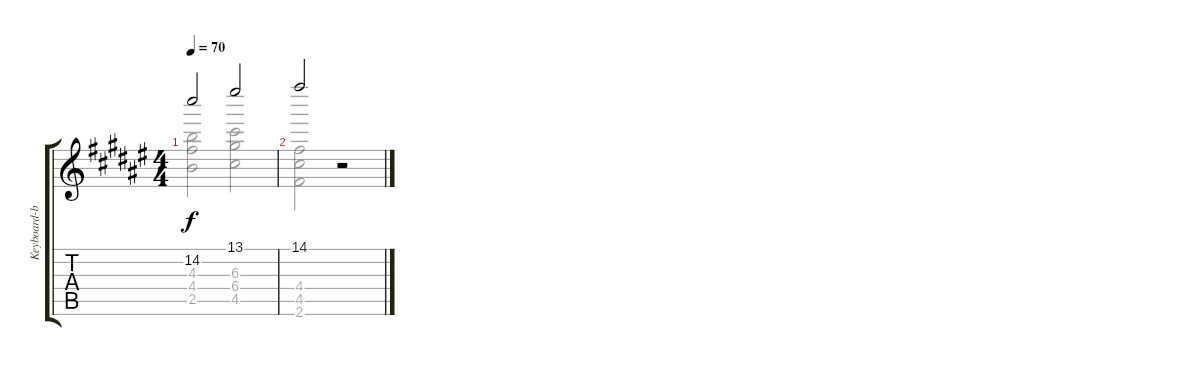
\track ("Keyboard-banjo" "Keyboard-b") {instrument banjo}
\staff {score tabs}
\tuning (E5 B4 G4 D4 A3 E3) {hide}
\displaytranspose 12
\voice
\ts (4 4)
\tempo 70
\clef g2
\ks f#
14.2.2{dy f} 13.1.2 |
14.1.2 r.2
\voice
\clef g2
\ottava regular
\simile none
\ks f#
(4.3 4.4 2.5).2{dy f} (6.3 6.4 4.5).2 |
(4.4 4.5 2.6).2 r.2
